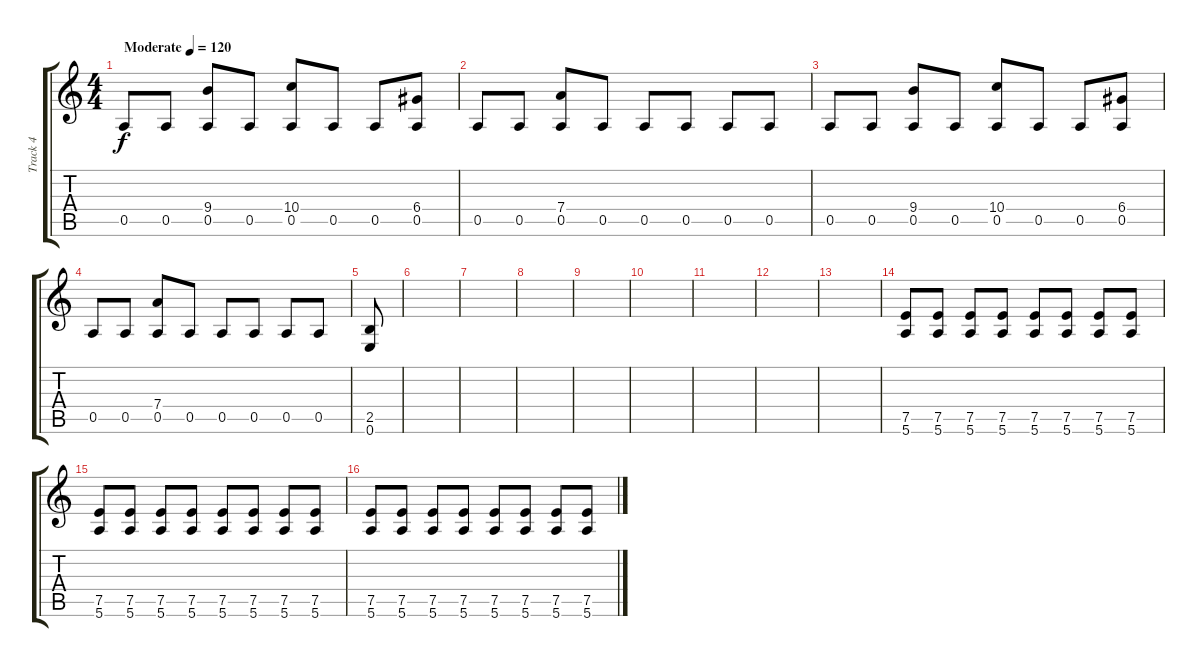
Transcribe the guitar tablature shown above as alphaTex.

\track ("Track 4" "Track 4") {instrument distortionguitar}
\staff {score tabs}
\tuning (E4 B3 G3 D3 A2 E2) {hide}
\ts (4 4)
\tempo (120 "Moderate")
\clef g2
\ks c
0.5.8{dy f instrument distortionguitar} 0.5.8 (9.4 0.5).8 0.5.8 (10.4 0.5).8 0.5.8 0.5.8 (6.4 0.5).8 |
0.5.8 0.5.8 (7.4 0.5).8 0.5.8 0.5.8 0.5.8 0.5.8 0.5.8 |
0.5.8 0.5.8 (9.4 0.5).8 0.5.8 (10.4 0.5).8 0.5.8 0.5.8 (6.4 0.5).8 |
0.5.8 0.5.8 (7.4 0.5).8 0.5.8 0.5.8 0.5.8 0.5.8 0.5.8 |
(2.5 0.6).8 |
|
|
|
|
|
|
|
|
(7.5 5.6).8 (7.5 5.6).8 (7.5 5.6).8 (7.5 5.6).8 (7.5 5.6).8 (7.5 5.6).8 (7.5 5.6).8 (7.5 5.6).8 |
(7.5 5.6).8 (7.5 5.6).8 (7.5 5.6).8 (7.5 5.6).8 (7.5 5.6).8 (7.5 5.6).8 (7.5 5.6).8 (7.5 5.6).8 |
(7.5 5.6).8 (7.5 5.6).8 (7.5 5.6).8 (7.5 5.6).8 (7.5 5.6).8 (7.5 5.6).8 (7.5 5.6).8 (7.5 5.6).8
